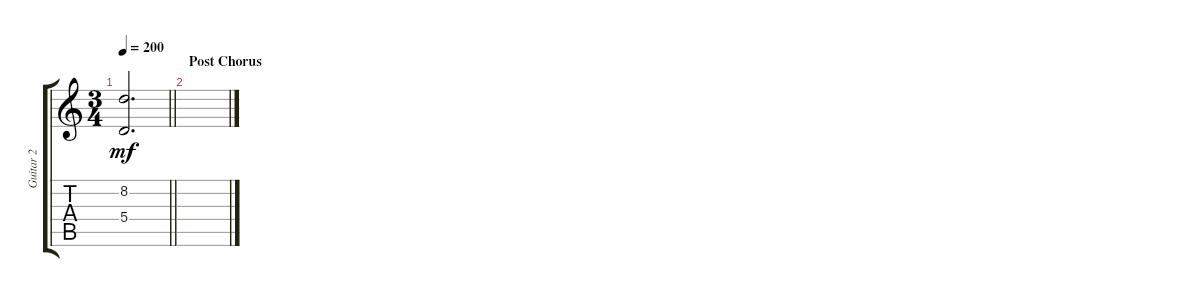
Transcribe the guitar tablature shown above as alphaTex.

\track ("Guitar 2" "Guitar 2") {instrument distortionguitar}
\staff {score tabs}
\tuning (B3 Gb3 D3 A2 E2 B1) {hide}
\ts (3 4)
\tempo 200
\clef g2
\barLineRight lightlight
\ks c
(8.2 5.4).2{d dy mf} |
\section ("" "Post Chorus")
